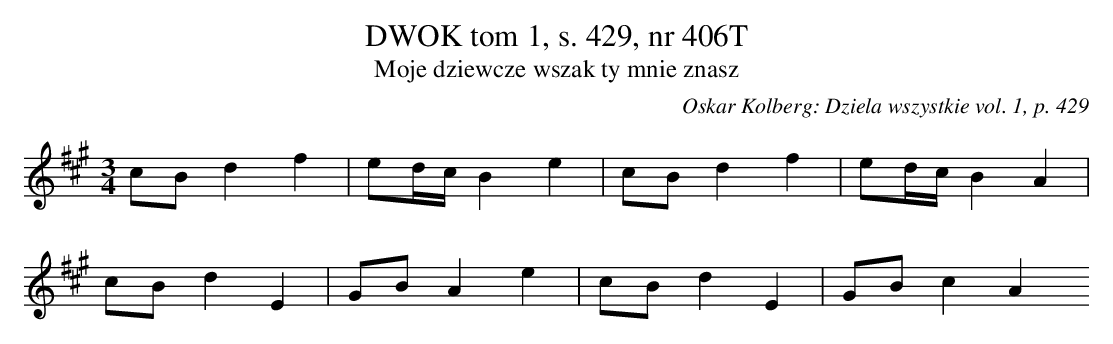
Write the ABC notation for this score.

X:1
T: DWOK tom 1, s. 429, nr 406T
T: Moje dziewcze wszak ty mnie znasz
O: Oskar Kolberg: Dziela wszystkie vol. 1, p. 429
M: 3/4
L: 1/16
K: A
c2B2d4f4 | e2dcB4e4 | c2B2d4f4 | e2dcB4A4 |
c2B2d4E4 | G2B2A4e4 | c2B2d4E4 | G2B2c4A4
